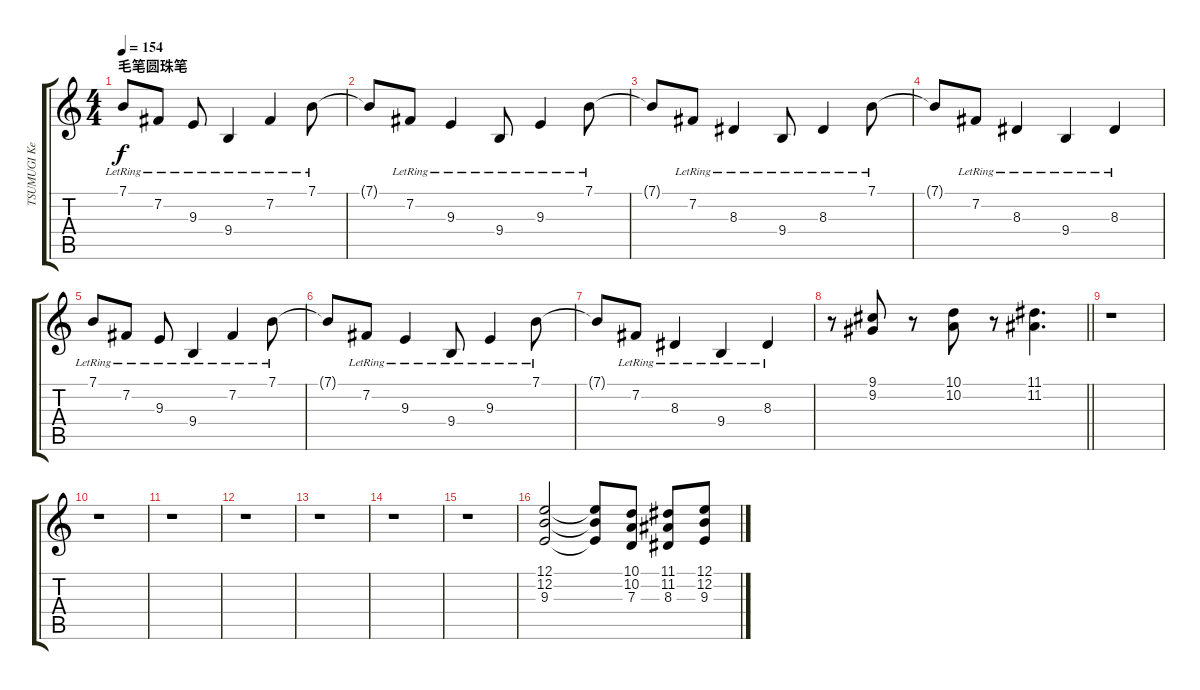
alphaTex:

\track ("TSUMUGI Keyboard" "TSUMUGI Ke") {instrument lead2sawtooth}
\staff {score tabs}
\tuning (E4 B3 G3 D3 A2 E2) {hide}
\ts (4 4)
\section ("" "毛笔圆珠笔")
\tempo 154
\clef g2
\ks c
7.1{lr}.8{dy f volume 13 balance 16 instrument electricgrandpiano} 7.2{lr}.8 9.3{lr}.8 9.4{lr}.4 7.2{lr}.4 7.1{lr}.8 |
7.1{t}.8 7.2{lr}.8 9.3{lr}.4 9.4{lr}.8 9.3{lr}.4 7.1{lr}.8 |
7.1{t}.8 7.2{lr}.8 8.3{lr}.4 9.4{lr}.8 8.3{lr}.4 7.1{lr}.8 |
7.1{t}.8 7.2{lr}.8 8.3{lr}.4 9.4{lr}.4 8.3{lr}.4 |
7.1{lr}.8 7.2{lr}.8 9.3{lr}.8 9.4{lr}.4 7.2{lr}.4 7.1{lr}.8 |
7.1{t}.8 7.2{lr}.8 9.3{lr}.4 9.4{lr}.8 9.3{lr}.4 7.1{lr}.8 |
7.1{t}.8 7.2{lr}.8 8.3{lr}.4 9.4{lr}.4 8.3{lr}.4 |
\barLineRight lightlight
r.8{volume 10 balance 8 instrument lead2sawtooth} (9.1 9.2).8 r.8 (10.1 10.2).8 r.8 (11.1 11.2).4{d} |
r.1 |
r.1 |
r.1 |
r.1 |
r.1 |
r.1 |
r.1 |
(12.1 12.2 9.3).2 (12.1{t} 12.2{t} 9.3{t}).8 (10.1 10.2 7.3).8 (11.1 11.2 8.3).8 (12.1 12.2 9.3).8
